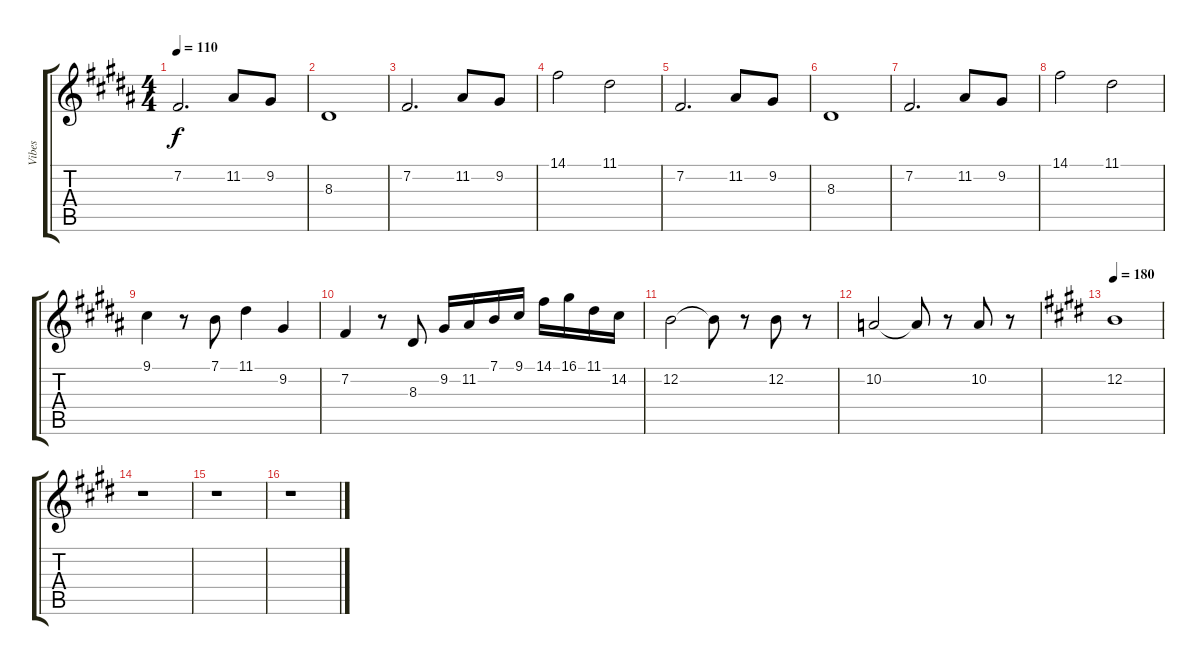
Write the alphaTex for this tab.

\track ("Vibes" "Vibes") {instrument vibraphone}
\staff {score tabs}
\tuning (E4 B3 G3 D3 A2 E2) {hide}
\ts (4 4)
\tempo 110
\clef g2
\ks b
7.2.2{d dy f} 11.2.8 9.2.8 |
8.3.1 |
7.2.2{d} 11.2.8 9.2.8 |
14.1.2 11.1.2 |
7.2.2{d} 11.2.8 9.2.8 |
8.3.1 |
7.2.2{d} 11.2.8 9.2.8 |
14.1.2 11.1.2 |
9.1.4 r.8 7.1.8 11.1.4 9.2.4 |
7.2.4 r.8 8.3.8 9.2.16 11.2.16 7.1.16 9.1.16 14.1.16 16.1.16 11.1.16 14.2.16 |
12.2.2 12.2{t}.8 r.8 12.2.8 r.8 |
10.2.2 10.2{t}.8 r.8 10.2.8 r.8 |
\tempo 180
\ks e
12.2.1 |
r.1 |
r.1 |
r.1
